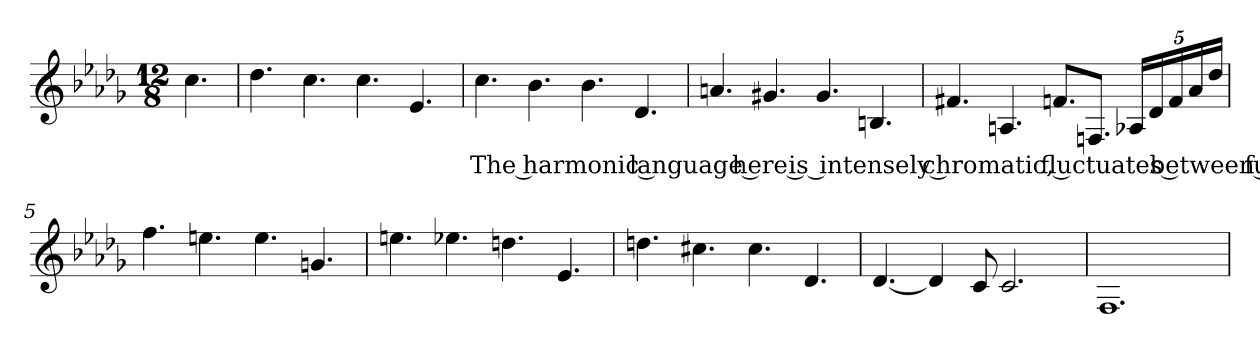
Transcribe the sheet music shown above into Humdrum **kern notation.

**kern	**text
*part1	*part1
*staff1	*staff1
*clefG2	*
*k[b-e-a-d-g-]	*
*D-:	*
*M12/8	*
*MM135	*
=	=
4.cc	.
=1	=1
4.dd-	.
4.cc	.
4.cc	.
4.e-	.
=2	=2
4.cc	The harmonic language here is intensely chromatic, fluctuates between functional & nonfunctional
4.b-	.
4.b-	.
4.d-	.
=3	=3
4.an	.
4.g#X	.
4.g#	.
4.Bn	.
=4	=4
4.f#X	.
4.An	.
8.fnL	.
8.FnJ	.
20A-XLL	.
20d-	.
20f	.
20a-	.
20dd-JJ	.
=5	=5
4.ff	.
4.een	.
4.ee	.
4.gn	.
=6	=6
4.een	.
4.ee-X	.
4.ddn	.
4.e-	.
=7	=7
4.ddn	.
4.cc#X	.
4.cc#	.
4.d-	.
=8	=8
[4.d-	.
4d-]	.
8c	.
2.c	.
=9	=9
1.F	.
=	=
*-	*-
